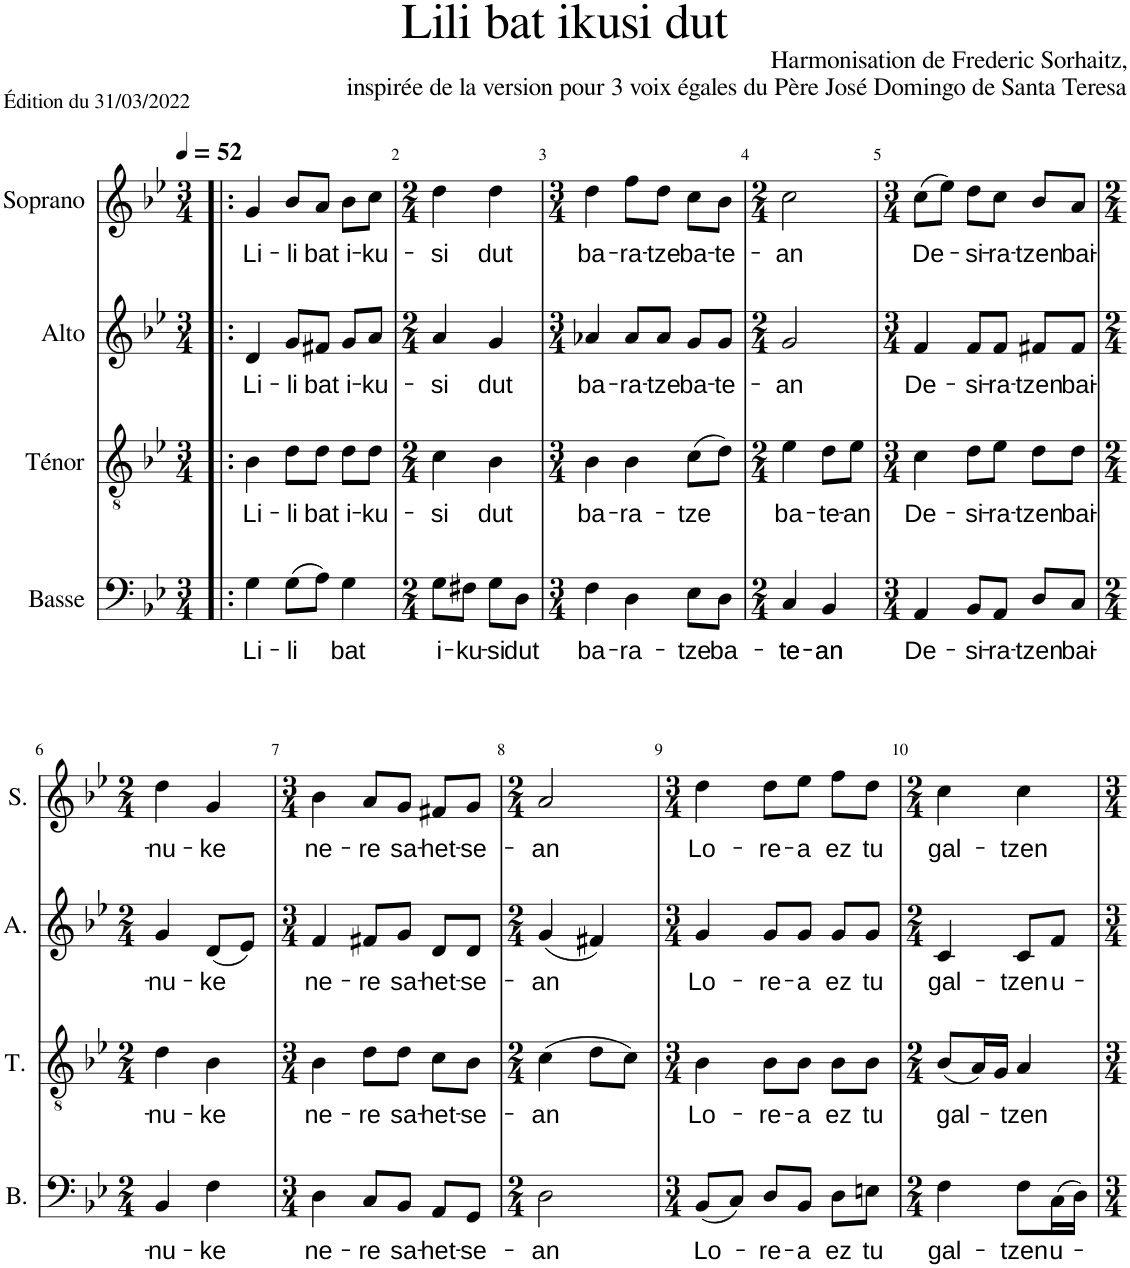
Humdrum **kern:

**kern	**text	**kern	**text	**kern	**text	**kern	**text
*part4	*part4	*part3	*part3	*part2	*part2	*part1	*part1
*staff4	*staff4	*staff3	*staff3	*staff2	*staff2	*staff1	*staff1
*I"Basse	*	*I"Ténor	*	*I"Alto	*	*I"Soprano	*
*I'B.	*	*I'T.	*	*I'A.	*	*I'S.	*
*clefF4	*	*clefGv2	*	*clefG2	*	*clefG2	*
*k[b-e-]	*	*k[b-e-]	*	*k[b-e-]	*	*k[b-e-]	*
*M3/4	*	*M3/4	*	*M3/4	*	*M3/4	*
*MM52	*	*MM52	*	*MM52	*	*MM52	*
=1!|:	=1!|:	=1!|:	=1!|:	=1!|:	=1!|:	=1!|:	=1!|:
!	!LO:LY:b	!	!LO:LY:b	!	!LO:LY:b	!	!LO:LY:b
4G\	Li-	4B-\	Li-	4d/	Li-	4g/	Li-
!	!LO:LY:b	!	!LO:LY:b	!	!LO:LY:b	!	!LO:LY:b
(8G\L	-li	8d\L	-li	8g/L	-li	8b-/L	-li
!	!	!	!LO:LY:b	!	!LO:LY:b	!	!LO:LY:b
8A\J)	.	8d\J	bat	8f#X/J	bat	8a/J	bat
!	!LO:LY:b	!	!LO:LY:b	!	!LO:LY:b	!	!LO:LY:b
4G\	bat	8d\L	i-	8g/L	i-	8b-\L	i-
!	!	!	!LO:LY:b	!	!LO:LY:b	!	!LO:LY:b
.	.	8d\J	-ku-	8a/J	-ku-	8cc\J	-ku-
=2	=2	=2	=2	=2	=2	=2	=2
*M2/4	*	*M2/4	*	*M2/4	*	*M2/4	*
!	!LO:LY:b	!	!LO:LY:b	!	!LO:LY:b	!	!LO:LY:b
8G\L	i-	4c\	-si	4a/	-si	4dd\	-si
!	!LO:LY:b	!	!	!	!	!	!
8F#X\J	-ku-	.	.	.	.	.	.
!	!LO:LY:b	!	!LO:LY:b	!	!LO:LY:b	!	!LO:LY:b
8G\L	-si	4B-\	dut	4g/	dut	4dd\	dut
!	!LO:LY:b	!	!	!	!	!	!
8D\J	dut	.	.	.	.	.	.
=3	=3	=3	=3	=3	=3	=3	=3
*M3/4	*	*M3/4	*	*M3/4	*	*M3/4	*
!	!LO:LY:b	!	!LO:LY:b	!	!LO:LY:b	!	!LO:LY:b
4F\	ba-	4B-\	ba-	4a-X/	ba-	4dd\	ba-
!	!LO:LY:b	!	!LO:LY:b	!	!LO:LY:b	!	!LO:LY:b
4D\	-ra-	4B-\	-ra-	8a-/L	-ra-	8ff\L	-ra-
!	!	!	!	!	!LO:LY:b	!	!LO:LY:b
.	.	.	.	8a-/J	-tze	8dd\J	-tze
!	!LO:LY:b	!	!LO:LY:b	!	!LO:LY:b	!	!LO:LY:b
8E-\L	-tze	(8c\L	-tze	8g/L	ba-	8cc\L	ba-
!	!LO:LY:b	!	!	!	!LO:LY:b	!	!LO:LY:b
8D\J	ba-	8d\J)	.	8g/J	-te-	8b-\J	-te-
=4	=4	=4	=4	=4	=4	=4	=4
*M2/4	*	*M2/4	*	*M2/4	*	*M2/4	*
!	!LO:LY:b	!	!LO:LY:b	!	!LO:LY:b	!	!LO:LY:b
4C/	-te-	4e-\	ba-	2g/	-an	2cc\	-an
!	!LO:LY:b	!	!LO:LY:b	!	!	!	!
4BB-/	-an	8d\L	-te-	.	.	.	.
!	!	!	!LO:LY:b	!	!	!	!
.	.	8e-\J	-an	.	.	.	.
=5	=5	=5	=5	=5	=5	=5	=5
*M3/4	*	*M3/4	*	*M3/4	*	*M3/4	*
!	!LO:LY:b	!	!LO:LY:b	!	!LO:LY:b	!	!LO:LY:b
4AA/	De-	4c\	De-	4f/	De-	(8cc\L	De-
.	.	.	.	.	.	8ee-\J)	.
!	!LO:LY:b	!	!LO:LY:b	!	!LO:LY:b	!	!LO:LY:b
8BB-/L	-si-	8d\L	-si-	8f/L	-si-	8dd\L	-si-
!	!LO:LY:b	!	!LO:LY:b	!	!LO:LY:b	!	!LO:LY:b
8AA/J	-ra-	8e-\J	-ra-	8f/J	-ra-	8cc\J	-ra-
!	!LO:LY:b	!	!LO:LY:b	!	!LO:LY:b	!	!LO:LY:b
8D/L	-tzen	8d\L	-tzen	8f#X/L	-tzen	8b-/L	-tzen
!	!LO:LY:b	!	!LO:LY:b	!	!LO:LY:b	!	!LO:LY:b
8C/J	bai-	8d\J	bai-	8f#/J	bai-	8a/J	bai-
!!LO:LB:g=z
=6	=6	=6	=6	=6	=6	=6	=6
*M2/4	*	*M2/4	*	*M2/4	*	*M2/4	*
!	!LO:LY:b	!	!LO:LY:b	!	!LO:LY:b	!	!LO:LY:b
4BB-/	-nu-	4d\	-nu-	4g/	-nu-	4dd\	-nu-
!	!LO:LY:b	!	!LO:LY:b	!	!LO:LY:b	!	!LO:LY:b
4F\	-ke	4B-\	-ke	(8d/L	-ke	4g/	-ke
.	.	.	.	8e-/J)	.	.	.
=7	=7	=7	=7	=7	=7	=7	=7
*M3/4	*	*M3/4	*	*M3/4	*	*M3/4	*
!	!LO:LY:b	!	!LO:LY:b	!	!LO:LY:b	!	!LO:LY:b
4D\	ne-	4B-\	ne-	4f/	ne-	4b-\	ne-
!	!LO:LY:b	!	!LO:LY:b	!	!LO:LY:b	!	!LO:LY:b
8C/L	-re	8d\L	-re	8f#X/L	-re	8a/L	-re
!	!LO:LY:b	!	!LO:LY:b	!	!LO:LY:b	!	!LO:LY:b
8BB-/J	sa-	8d\J	sa-	8g/J	sa-	8g/J	sa-
!	!LO:LY:b	!	!LO:LY:b	!	!LO:LY:b	!	!LO:LY:b
8AA/L	-het-	8c\L	-het-	8d/L	-het-	8f#X/L	-het-
!	!LO:LY:b	!	!LO:LY:b	!	!LO:LY:b	!	!LO:LY:b
8GG/J	-se-	8B-\J	-se-	8d/J	-se-	8g/J	-se-
=8	=8	=8	=8	=8	=8	=8	=8
*M2/4	*	*M2/4	*	*M2/4	*	*M2/4	*
!	!LO:LY:b	!	!LO:LY:b	!	!LO:LY:b	!	!LO:LY:b
2D\	-an	(4c\	-an	(4g/	-an	2a/	-an
.	.	8d\L	.	4f#X/)	.	.	.
.	.	8c\J)	.	.	.	.	.
=9	=9	=9	=9	=9	=9	=9	=9
*M3/4	*	*M3/4	*	*M3/4	*	*M3/4	*
!	!LO:LY:b	!	!LO:LY:b	!	!LO:LY:b	!	!LO:LY:b
(8BB-/L	Lo-	4B-\	Lo-	4g/	Lo-	4dd\	Lo-
8C/J)	.	.	.	.	.	.	.
!	!LO:LY:b	!	!LO:LY:b	!	!LO:LY:b	!	!LO:LY:b
8D/L	-re-	8B-\L	-re-	8g/L	-re-	8dd\L	-re-
!	!LO:LY:b	!	!LO:LY:b	!	!LO:LY:b	!	!LO:LY:b
8BB-/J	-a	8B-\J	-a	8g/J	-a	8ee-\J	-a
!	!LO:LY:b	!	!LO:LY:b	!	!LO:LY:b	!	!LO:LY:b
8D\L	ez	8B-\L	ez	8g/L	ez	8ff\L	ez
!	!LO:LY:b	!	!LO:LY:b	!	!LO:LY:b	!	!LO:LY:b
8En\J	tu	8B-\J	tu	8g/J	tu	8dd\J	tu
=10	=10	=10	=10	=10	=10	=10	=10
*M2/4	*	*M2/4	*	*M2/4	*	*M2/4	*
!	!LO:LY:b	!	!LO:LY:b	!	!LO:LY:b	!	!LO:LY:b
4F\	gal-	(8B-/L	gal-	4c/	gal-	4cc\	gal-
.	.	16A/L)	.	.	.	.	.
.	.	16G/JJ	.	.	.	.	.
!	!LO:LY:b	!	!LO:LY:b	!	!LO:LY:b	!	!LO:LY:b
8F\L	-tzen	4A/	-tzen	8c/L	-tzen	4cc\	-tzen
!	!LO:LY:b	!	!	!	!LO:LY:b	!	!
(16C\L	u-	.	.	8f/J	u-	.	.
16D\JJ)	.	.	.	.	.	.	.
=	=	=	=	=	=	=	=
*-	*-	*-	*-	*-	*-	*-	*-
